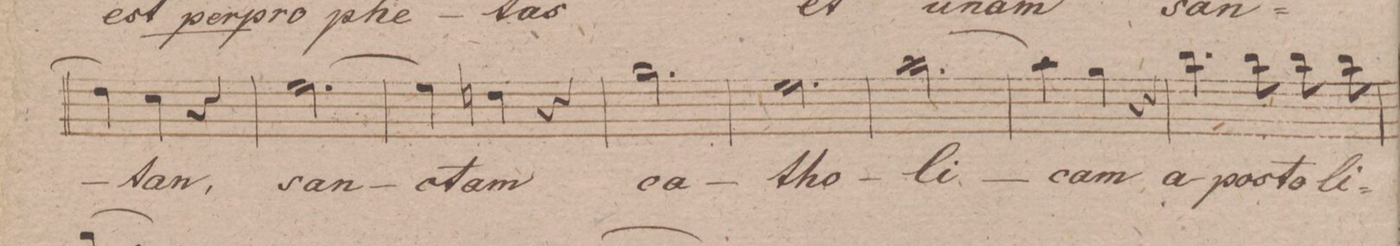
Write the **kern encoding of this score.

**kern	**text	**dynam
*I"Baſso.	*	*
*clefF4	*	*
*k[f#]	*	*
*met(c|)	*	*
*M3/4	*	*
4F\]	.	.
4E\	-ctam,	.
4r	.	.
=215	=215	=215
[2.G\	san-	.
=216	=216	=216
4G\]	.	.
4Fn\	-ctam	.
4r	.	.
=217	=217	=217
2.B\	ca-	.
=218	=218	=218
2.G\	-tho-	.
=219	=219	=219
[2.c\	-li-	.
=220	=220	=220
*4\left	*	*
4c\]	.	.
*4\right	*	*
4B\	-cam	.
4r	.	.
=221	=221	=221
4.d\	a-	.
8d\	-pos-	.
8d\	-to-	.
8d\	-li-	.
=222	=222	=222
*-	*-	*-
